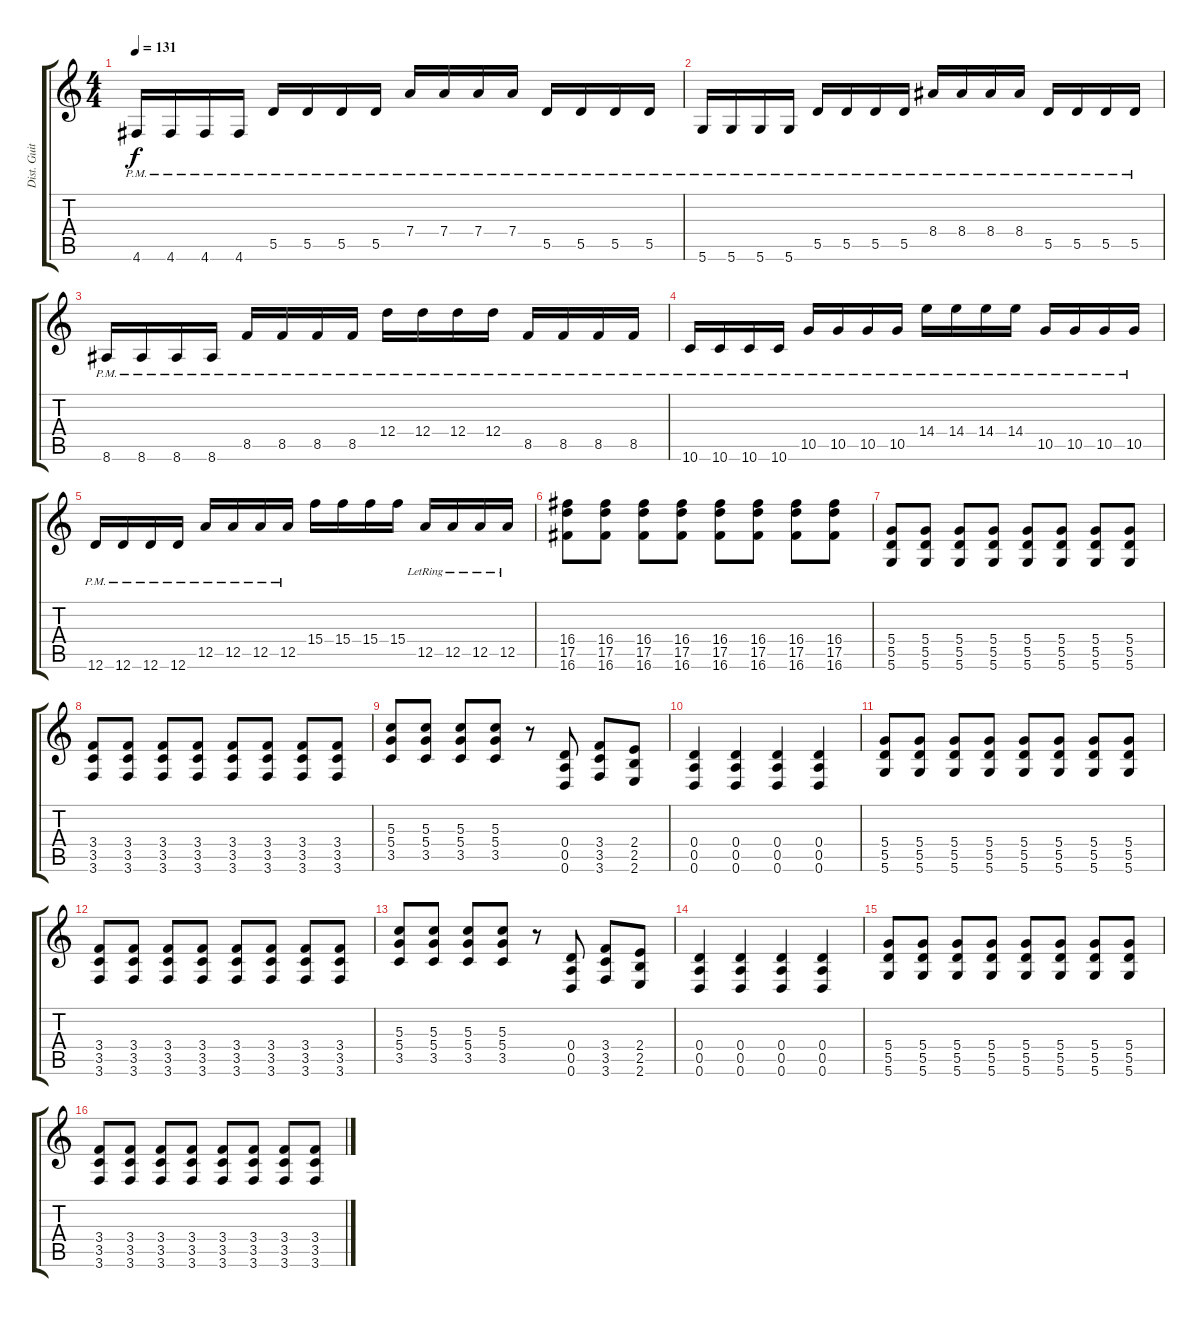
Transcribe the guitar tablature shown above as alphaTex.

\track ("Dist. Guitar 1" "Dist. Guit") {instrument distortionguitar}
\staff {score tabs}
\tuning (E4 B3 G3 D3 A2 D2) {hide}
\ts (4 4)
\tempo 131
\clef g2
\ks c
4.6{pm}.16{dy f} 4.6{pm}.16 4.6{pm}.16 4.6{pm}.16 5.5{pm}.16 5.5{pm}.16 5.5{pm}.16 5.5{pm}.16 7.4{pm}.16 7.4{pm}.16 7.4{pm}.16 7.4{pm}.16 5.5{pm}.16 5.5{pm}.16 5.5{pm}.16 5.5{pm}.16 |
5.6{pm}.16 5.6{pm}.16 5.6{pm}.16 5.6{pm}.16 5.5{pm}.16 5.5{pm}.16 5.5{pm}.16 5.5{pm}.16 8.4{pm}.16 8.4{pm}.16 8.4{pm}.16 8.4{pm}.16 5.5{pm}.16 5.5{pm}.16 5.5{pm}.16 5.5{pm}.16 |
8.6{pm}.16 8.6{pm}.16 8.6{pm}.16 8.6{pm}.16 8.5{pm}.16 8.5{pm}.16 8.5{pm}.16 8.5{pm}.16 12.4{pm}.16 12.4{pm}.16 12.4{pm}.16 12.4{pm}.16 8.5{pm}.16 8.5{pm}.16 8.5{pm}.16 8.5{pm}.16 |
10.6{pm}.16 10.6{pm}.16 10.6{pm}.16 10.6{pm}.16 10.5{pm}.16 10.5{pm}.16 10.5{pm}.16 10.5{pm}.16 14.4{pm}.16 14.4{pm}.16 14.4{pm}.16 14.4{pm}.16 10.5{pm}.16 10.5{pm}.16 10.5{pm}.16 10.5{pm}.16 |
12.6{pm}.16 12.6{pm}.16 12.6{pm}.16 12.6{pm}.16 12.5{pm}.16 12.5{pm}.16 12.5{pm}.16 12.5{pm}.16 15.4.16 15.4.16 15.4.16 15.4.16 12.5{lr}.16 12.5{lr}.16 12.5{lr}.16 12.5{lr}.16 |
(16.4 17.5 16.6).8 (16.4 17.5 16.6).8 (16.4 17.5 16.6).8 (16.4 17.5 16.6).8 (16.4 17.5 16.6).8 (16.4 17.5 16.6).8 (16.4 17.5 16.6).8 (16.4 17.5 16.6).8 |
(5.4 5.5 5.6).8 (5.4 5.5 5.6).8 (5.4 5.5 5.6).8 (5.4 5.5 5.6).8 (5.4 5.5 5.6).8 (5.4 5.5 5.6).8 (5.4 5.5 5.6).8 (5.4 5.5 5.6).8 |
(3.4 3.5 3.6).8 (3.4 3.5 3.6).8 (3.4 3.5 3.6).8 (3.4 3.5 3.6).8 (3.4 3.5 3.6).8 (3.4 3.5 3.6).8 (3.4 3.5 3.6).8 (3.4 3.5 3.6).8 |
(5.3 5.4 3.5).8 (5.3 5.4 3.5).8 (5.3 5.4 3.5).8 (5.3 5.4 3.5).8 r.8 (0.4 0.5 0.6).8 (3.4 3.5 3.6).8 (2.4 2.5 2.6).8 |
(0.4 0.5 0.6).4 (0.4 0.5 0.6).4 (0.4 0.5 0.6).4 (0.4 0.5 0.6).4 |
(5.4 5.5 5.6).8 (5.4 5.5 5.6).8 (5.4 5.5 5.6).8 (5.4 5.5 5.6).8 (5.4 5.5 5.6).8 (5.4 5.5 5.6).8 (5.4 5.5 5.6).8 (5.4 5.5 5.6).8 |
(3.4 3.5 3.6).8 (3.4 3.5 3.6).8 (3.4 3.5 3.6).8 (3.4 3.5 3.6).8 (3.4 3.5 3.6).8 (3.4 3.5 3.6).8 (3.4 3.5 3.6).8 (3.4 3.5 3.6).8 |
(5.3 5.4 3.5).8 (5.3 5.4 3.5).8 (5.3 5.4 3.5).8 (5.3 5.4 3.5).8 r.8 (0.4 0.5 0.6).8 (3.4 3.5 3.6).8 (2.4 2.5 2.6).8 |
(0.4 0.5 0.6).4 (0.4 0.5 0.6).4 (0.4 0.5 0.6).4 (0.4 0.5 0.6).4 |
(5.4 5.5 5.6).8 (5.4 5.5 5.6).8 (5.4 5.5 5.6).8 (5.4 5.5 5.6).8 (5.4 5.5 5.6).8 (5.4 5.5 5.6).8 (5.4 5.5 5.6).8 (5.4 5.5 5.6).8 |
(3.4 3.5 3.6).8 (3.4 3.5 3.6).8 (3.4 3.5 3.6).8 (3.4 3.5 3.6).8 (3.4 3.5 3.6).8 (3.4 3.5 3.6).8 (3.4 3.5 3.6).8 (3.4 3.5 3.6).8
